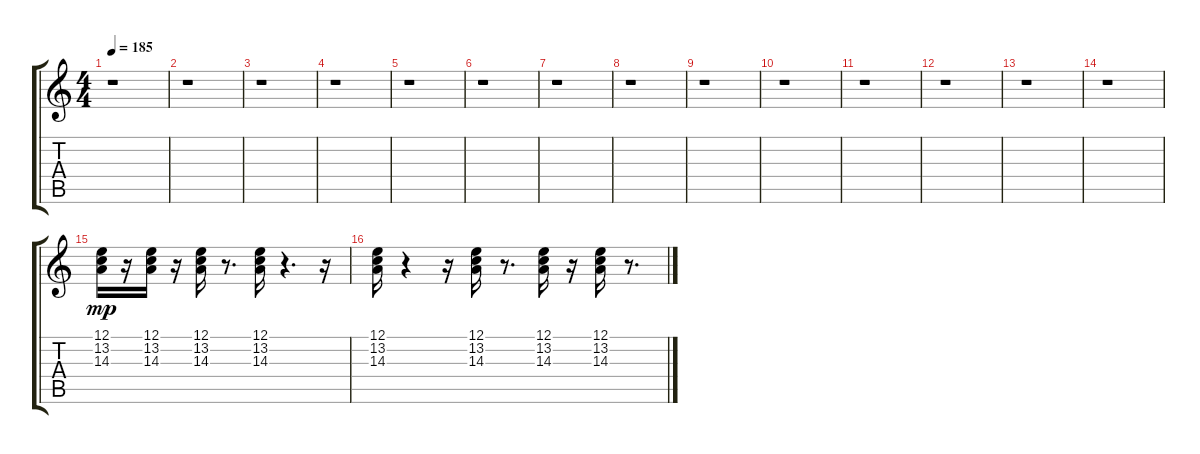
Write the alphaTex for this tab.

\track "" {instrument brasssection}
\staff {score tabs}
\tuning (E4 B3 G3 D3 A2 E2) {hide}
\ts (4 4)
\tempo 185
\clef g2
\ks c
r.1{dy mp} |
r.1 |
r.1 |
r.1 |
r.1 |
r.1 |
r.1 |
r.1 |
r.1 |
r.1 |
r.1 |
r.1 |
r.1 |
r.1 |
(12.1 13.2 14.3).16 r.16 (12.1 13.2 14.3).16 r.16 (12.1 13.2 14.3).16 r.8{d} (12.1 13.2 14.3).16 r.4{d} r.16 |
(12.1 13.2 14.3).16 r.4 r.16 (12.1 13.2 14.3).16 r.8{d} (12.1 13.2 14.3).16 r.16 (12.1 13.2 14.3).16 r.8{d}
